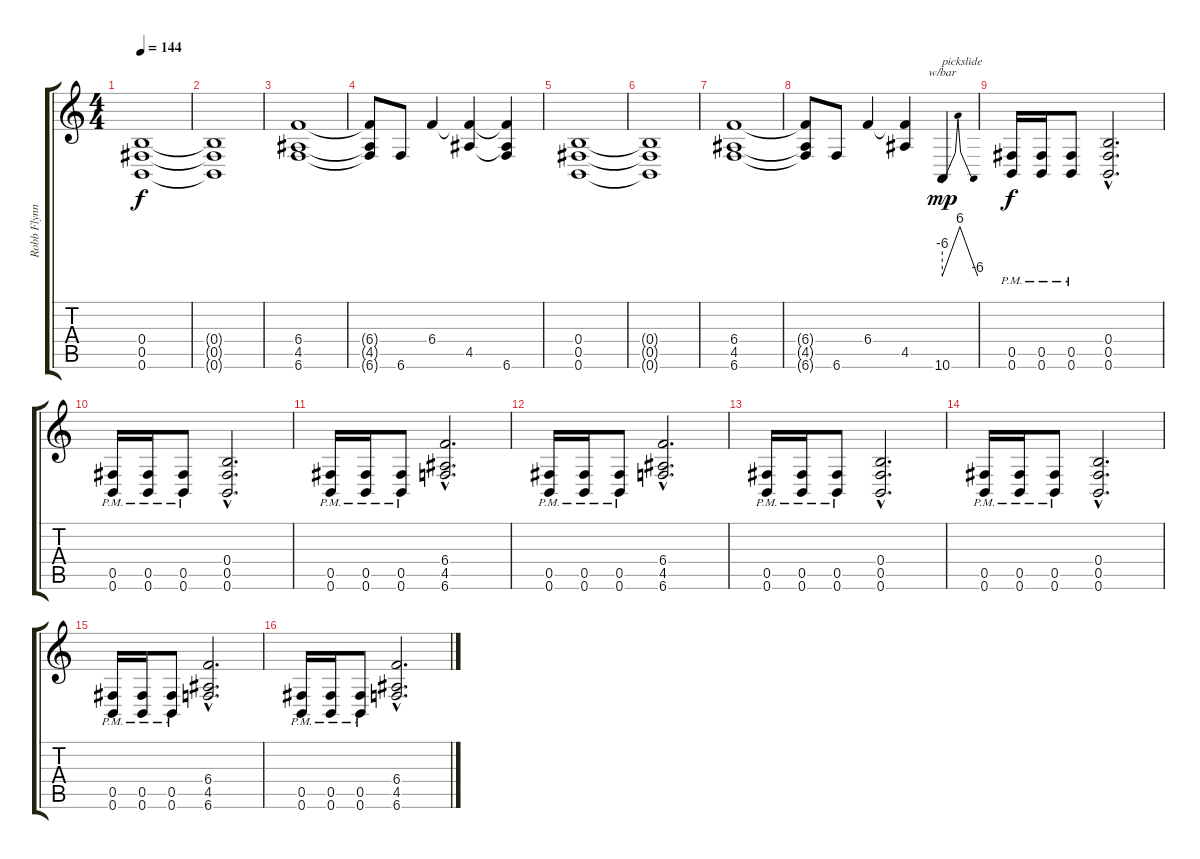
\track ("Robb Flynn" "Robb Flynn") {instrument distortionguitar}
\staff {score tabs}
\tuning (Db4 Ab3 E3 B2 Gb2 B1) {hide}
\ts (4 4)
\tempo 144
\clef g2
\ks c
(0.4 0.5 0.6).1{dy f} |
(0.4{t} 0.5{t} 0.6{t}).1 |
(6.4 4.5 6.6).1 |
(6.4{t} 4.5{t} 6.6{t}).8 6.6.8 6.4.4 (6.4{t} 4.5).4 (6.4{t} 4.5{t} 6.6).4 |
(0.4 0.5 0.6).1 |
(0.4{t} 0.5{t} 0.6{t}).1 |
(6.4 4.5 6.6).1 |
(6.4{t} 4.5{t} 6.6{t}).8 6.6.8 6.4.4 (6.4{t} 4.5).4 10.6.4{tbe (dip default 0 -24 30 24 60 -24) txt "pickslide" dy mp} |
(0.5{pm} 0.6{pm}).16{dy f} (0.5{pm} 0.6{pm}).16 (0.5{pm} 0.6{pm}).8 (0.4{hac} 0.5{hac} 0.6{hac}).2{d} |
(0.5{pm} 0.6{pm}).16 (0.5{pm} 0.6{pm}).16 (0.5{pm} 0.6{pm}).8 (0.4{hac} 0.5{hac} 0.6{hac}).2{d} |
(0.5{pm} 0.6{pm}).16 (0.5{pm} 0.6{pm}).16 (0.5{pm} 0.6{pm}).8 (6.4{hac} 4.5{hac} 6.6{hac}).2{d} |
(0.5{pm} 0.6{pm}).16 (0.5{pm} 0.6{pm}).16 (0.5{pm} 0.6{pm}).8 (6.4{hac} 4.5{hac} 6.6{hac}).2{d} |
(0.5{pm} 0.6{pm}).16 (0.5{pm} 0.6{pm}).16 (0.5{pm} 0.6{pm}).8 (0.4{hac} 0.5{hac} 0.6{hac}).2{d} |
(0.5{pm} 0.6{pm}).16 (0.5{pm} 0.6{pm}).16 (0.5{pm} 0.6{pm}).8 (0.4{hac} 0.5{hac} 0.6{hac}).2{d} |
(0.5{pm} 0.6{pm}).16 (0.5{pm} 0.6{pm}).16 (0.5{pm} 0.6{pm}).8 (6.4{hac} 4.5{hac} 6.6{hac}).2{d} |
(0.5{pm} 0.6{pm}).16 (0.5{pm} 0.6{pm}).16 (0.5{pm} 0.6{pm}).8 (6.4{hac} 4.5{hac} 6.6{hac}).2{d}
